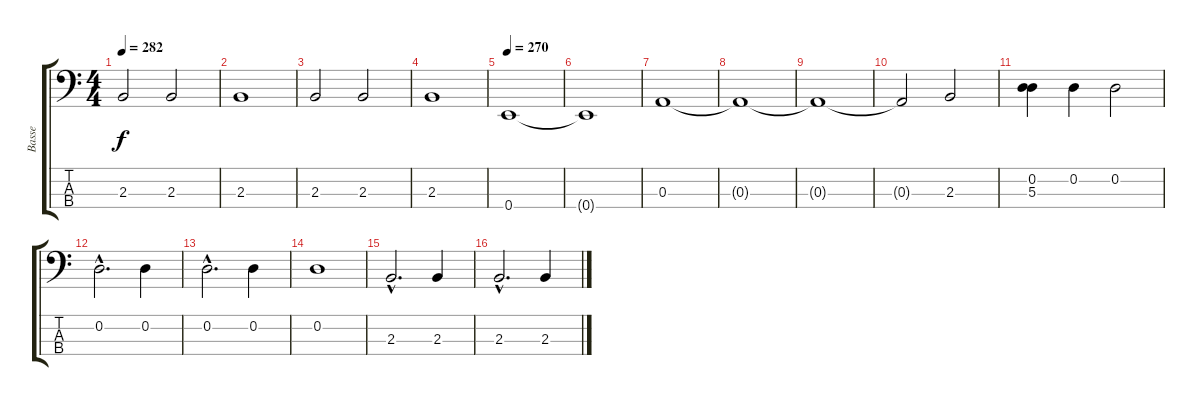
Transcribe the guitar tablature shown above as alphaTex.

\track ("Basse" "Basse") {instrument electricguitarjazz}
\staff {score tabs}
\tuning (G2 D2 A1 E1) {hide}
\ts (4 4)
\tempo 282
\clef f4
\ks c
2.3.2{dy f} 2.3.2 |
2.3.1 |
2.3.2 2.3.2 |
2.3.1 |
\tempo 270
0.4.1 |
0.4{t}.1 |
0.3.1 |
0.3{t}.1 |
0.3{t}.1 |
0.3{t}.2 2.3.2 |
(0.2 5.3).4 0.2.4 0.2.2 |
0.2{hac}.2{d} 0.2.4 |
0.2{hac}.2{d} 0.2.4 |
0.2.1 |
2.3{hac}.2{d} 2.3.4 |
2.3{hac}.2{d} 2.3.4
